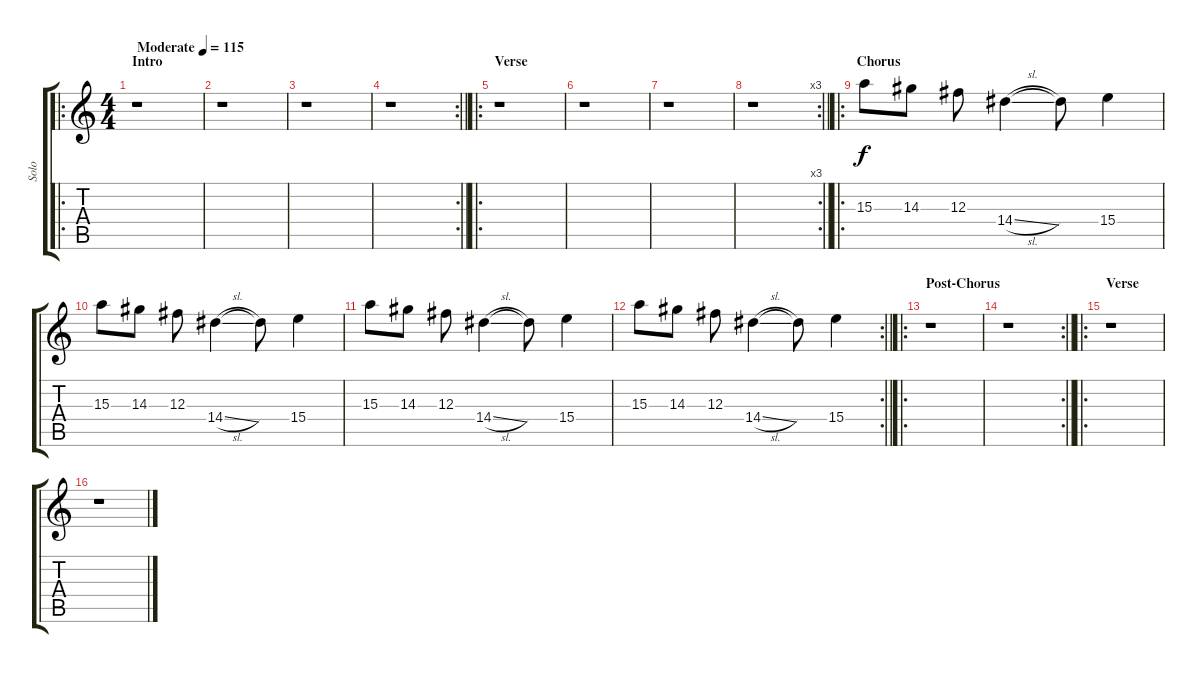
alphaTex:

\track ("Solo" "Solo") {instrument distortionguitar}
\staff {score tabs}
\tuning (Eb4 Bb3 Gb3 Db3 Ab2 Eb2) {hide}
\ro
\ts (4 4)
\section ("" "Intro")
\tempo (115 "Moderate")
\clef g2
\ks c
r.1{dy f instrument distortionguitar} |
r.1 |
r.1 |
\rc 2
\barLineRight lightlight
r.1 |
\ro
\section ("" "Verse")
r.1 |
r.1 |
r.1 |
\rc 3
\barLineRight lightlight
r.1 |
\ro
\section ("" "Chorus")
15.3.8 14.3.8 12.3.8 14.4{sl}.4 14.4{t}.8 15.4.4 |
15.3.8 14.3.8 12.3.8 14.4{sl}.4 14.4{t}.8 15.4.4 |
15.3.8 14.3.8 12.3.8 14.4{sl}.4 14.4{t}.8 15.4.4 |
\rc 2
\barLineRight lightlight
15.3.8 14.3.8 12.3.8 14.4{sl}.4 14.4{t}.8 15.4.4 |
\ro
\section ("" "Post-Chorus")
r.1 |
\rc 2
\barLineRight lightlight
r.1 |
\ro
\section ("" "Verse")
r.1 |
r.1
